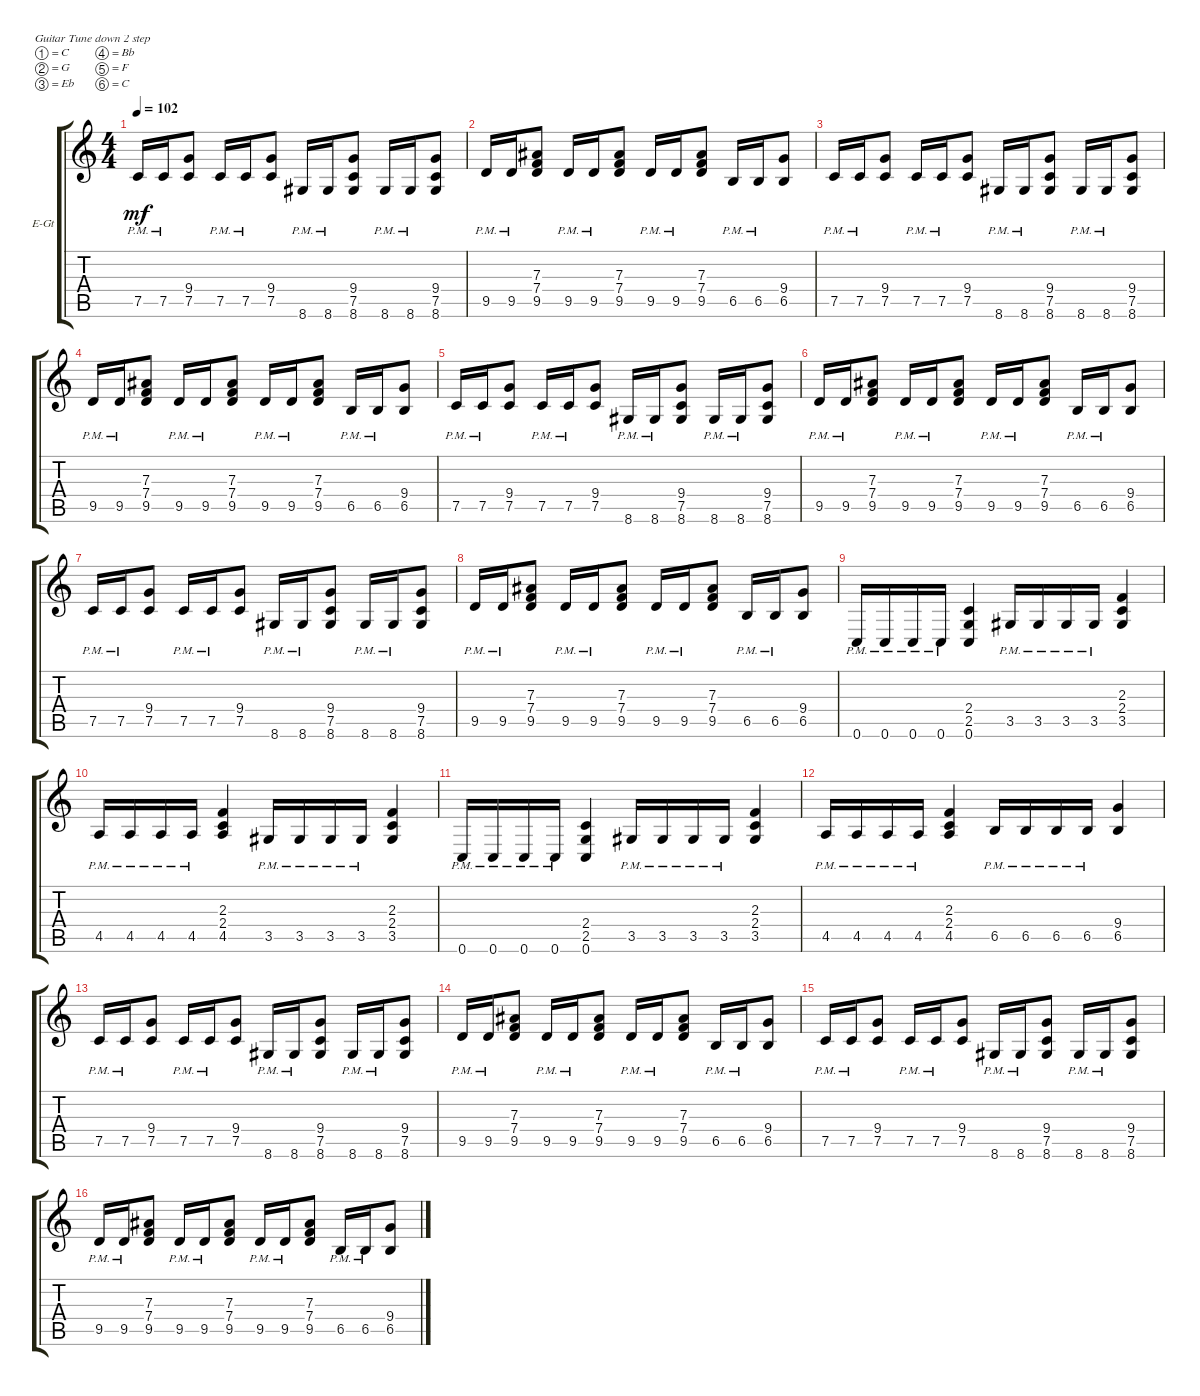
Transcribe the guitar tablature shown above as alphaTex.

\bracketExtendMode groupsimilarinstruments
\firstSystemTrackNameOrientation horizontal
\otherSystemsTrackNameOrientation horizontal
\track ("Gtr3" "E-Gt") {instrument distortionguitar}
\staff {score tabs}
\tuning (C4 G3 Eb3 Bb2 F2 C2)
\ts (4 4)
\tempo 102
\clef g2
\ks c
7.5{pm}.16{dy mf} 7.5{pm}.16 (7.5 9.4).8 7.5{pm}.16 7.5{pm}.16 (7.5 9.4).8 8.6{pm}.16 8.6{pm}.16 (8.6 7.5 9.4).8 8.6{pm}.16 8.6{pm}.16 (8.6 7.5 9.4).8 |
9.5{pm}.16 9.5{pm}.16 (9.5 7.4 7.3).8 9.5{pm}.16 9.5{pm}.16 (9.5 7.4 7.3).8 9.5{pm}.16 9.5{pm}.16 (9.5 7.4 7.3).8 6.5{pm}.16 6.5{pm}.16 (6.5 9.4).8 |
7.5{pm}.16 7.5{pm}.16 (7.5 9.4).8 7.5{pm}.16 7.5{pm}.16 (7.5 9.4).8 8.6{pm}.16 8.6{pm}.16 (8.6 7.5 9.4).8 8.6{pm}.16 8.6{pm}.16 (8.6 7.5 9.4).8 |
9.5{pm}.16 9.5{pm}.16 (9.5 7.4 7.3).8 9.5{pm}.16 9.5{pm}.16 (9.5 7.4 7.3).8 9.5{pm}.16 9.5{pm}.16 (9.5 7.4 7.3).8 6.5{pm}.16 6.5{pm}.16 (6.5 9.4).8 |
7.5{pm}.16 7.5{pm}.16 (7.5 9.4).8 7.5{pm}.16 7.5{pm}.16 (7.5 9.4).8 8.6{pm}.16 8.6{pm}.16 (8.6 7.5 9.4).8 8.6{pm}.16 8.6{pm}.16 (8.6 7.5 9.4).8 |
9.5{pm}.16 9.5{pm}.16 (9.5 7.4 7.3).8 9.5{pm}.16 9.5{pm}.16 (9.5 7.4 7.3).8 9.5{pm}.16 9.5{pm}.16 (9.5 7.4 7.3).8 6.5{pm}.16 6.5{pm}.16 (6.5 9.4).8 |
7.5{pm}.16 7.5{pm}.16 (7.5 9.4).8 7.5{pm}.16 7.5{pm}.16 (7.5 9.4).8 8.6{pm}.16 8.6{pm}.16 (8.6 7.5 9.4).8 8.6{pm}.16 8.6{pm}.16 (8.6 7.5 9.4).8 |
9.5{pm}.16 9.5{pm}.16 (9.5 7.4 7.3).8 9.5{pm}.16 9.5{pm}.16 (9.5 7.4 7.3).8 9.5{pm}.16 9.5{pm}.16 (9.5 7.4 7.3).8 6.5{pm}.16 6.5{pm}.16 (6.5 9.4).8 |
0.6{pm}.16 0.6{pm}.16 0.6{pm}.16 0.6{pm}.16 (0.6 2.5 2.4).4 3.5{pm}.16 3.5{pm}.16 3.5{pm}.16 3.5{pm}.16 (3.5 2.4 2.3).4 |
4.5{pm}.16 4.5{pm}.16 4.5{pm}.16 4.5{pm}.16 (4.5 2.4 2.3).4 3.5{pm}.16 3.5{pm}.16 3.5{pm}.16 3.5{pm}.16 (3.5 2.4 2.3).4 |
0.6{pm}.16 0.6{pm}.16 0.6{pm}.16 0.6{pm}.16 (0.6 2.5 2.4).4 3.5{pm}.16 3.5{pm}.16 3.5{pm}.16 3.5{pm}.16 (3.5 2.4 2.3).4 |
4.5{pm}.16 4.5{pm}.16 4.5{pm}.16 4.5{pm}.16 (4.5 2.4 2.3).4 6.5{pm}.16 6.5{pm}.16 6.5{pm}.16 6.5{pm}.16 (6.5 9.4).4 |
7.5{pm}.16 7.5{pm}.16 (7.5 9.4).8 7.5{pm}.16 7.5{pm}.16 (7.5 9.4).8 8.6{pm}.16 8.6{pm}.16 (8.6 7.5 9.4).8 8.6{pm}.16 8.6{pm}.16 (8.6 7.5 9.4).8 |
9.5{pm}.16 9.5{pm}.16 (9.5 7.4 7.3).8 9.5{pm}.16 9.5{pm}.16 (9.5 7.4 7.3).8 9.5{pm}.16 9.5{pm}.16 (9.5 7.4 7.3).8 6.5{pm}.16 6.5{pm}.16 (6.5 9.4).8 |
7.5{pm}.16 7.5{pm}.16 (7.5 9.4).8 7.5{pm}.16 7.5{pm}.16 (7.5 9.4).8 8.6{pm}.16 8.6{pm}.16 (8.6 7.5 9.4).8 8.6{pm}.16 8.6{pm}.16 (8.6 7.5 9.4).8 |
9.5{pm}.16 9.5{pm}.16 (9.5 7.4 7.3).8 9.5{pm}.16 9.5{pm}.16 (9.5 7.4 7.3).8 9.5{pm}.16 9.5{pm}.16 (9.5 7.4 7.3).8 6.5{pm}.16 6.5{pm}.16 (6.5 9.4).8
